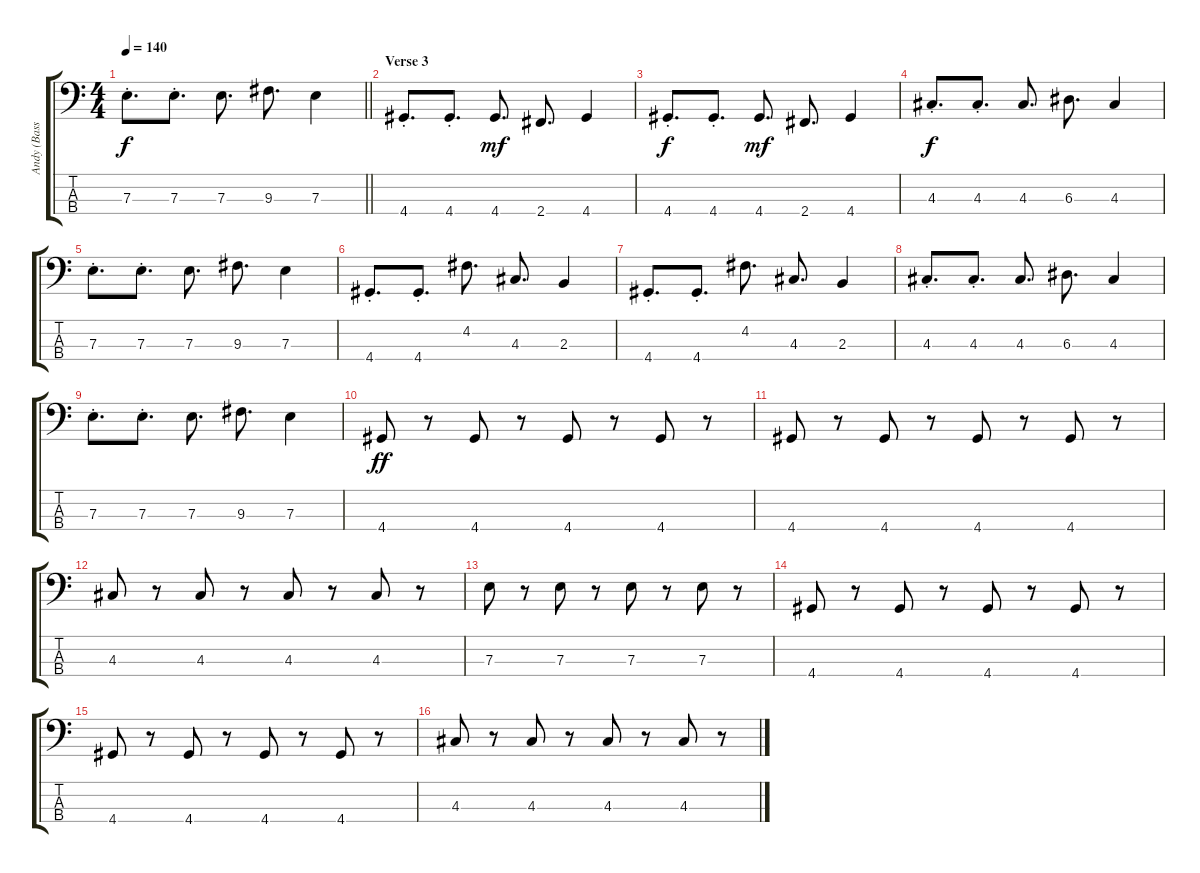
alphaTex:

\track ("Andy (Bass)" "Andy (Bass") {instrument electricbasspick}
\staff {score tabs}
\tuning (G2 D2 A1 E1) {hide}
\ts (4 4)
\tempo 140
\clef f4
\barLineRight lightlight
\ks c
7.3{st}.8{d dy f} 7.3{st}.8{d} 7.3.8{d} 9.3.8{d} 7.3.4 |
\section ("" "Verse 3")
4.4{st}.8{d} 4.4{st}.8{d} 4.4.8{d dy mf} 2.4.8{d} 4.4.4 |
4.4{st}.8{d dy f} 4.4{st}.8{d} 4.4.8{d dy mf} 2.4.8{d} 4.4.4 |
4.3{st}.8{d dy f} 4.3{st}.8{d} 4.3.8{d} 6.3.8{d} 4.3.4 |
7.3{st}.8{d} 7.3{st}.8{d} 7.3.8{d} 9.3.8{d} 7.3.4 |
4.4{st}.8{d} 4.4{st}.8{d} 4.2.8{d} 4.3.8{d} 2.3.4 |
4.4{st}.8{d} 4.4{st}.8{d} 4.2.8{d} 4.3.8{d} 2.3.4 |
4.3{st}.8{d} 4.3{st}.8{d} 4.3.8{d} 6.3.8{d} 4.3.4 |
7.3{st}.8{d} 7.3{st}.8{d} 7.3.8{d} 9.3.8{d} 7.3.4 |
4.4.8{dy ff} r.8 4.4.8 r.8 4.4.8 r.8 4.4.8 r.8 |
4.4.8 r.8 4.4.8 r.8 4.4.8 r.8 4.4.8 r.8 |
4.3.8 r.8 4.3.8 r.8 4.3.8 r.8 4.3.8 r.8 |
7.3.8 r.8 7.3.8 r.8 7.3.8 r.8 7.3.8 r.8 |
4.4.8 r.8 4.4.8 r.8 4.4.8 r.8 4.4.8 r.8 |
4.4.8 r.8 4.4.8 r.8 4.4.8 r.8 4.4.8 r.8 |
4.3.8 r.8 4.3.8 r.8 4.3.8 r.8 4.3.8 r.8
